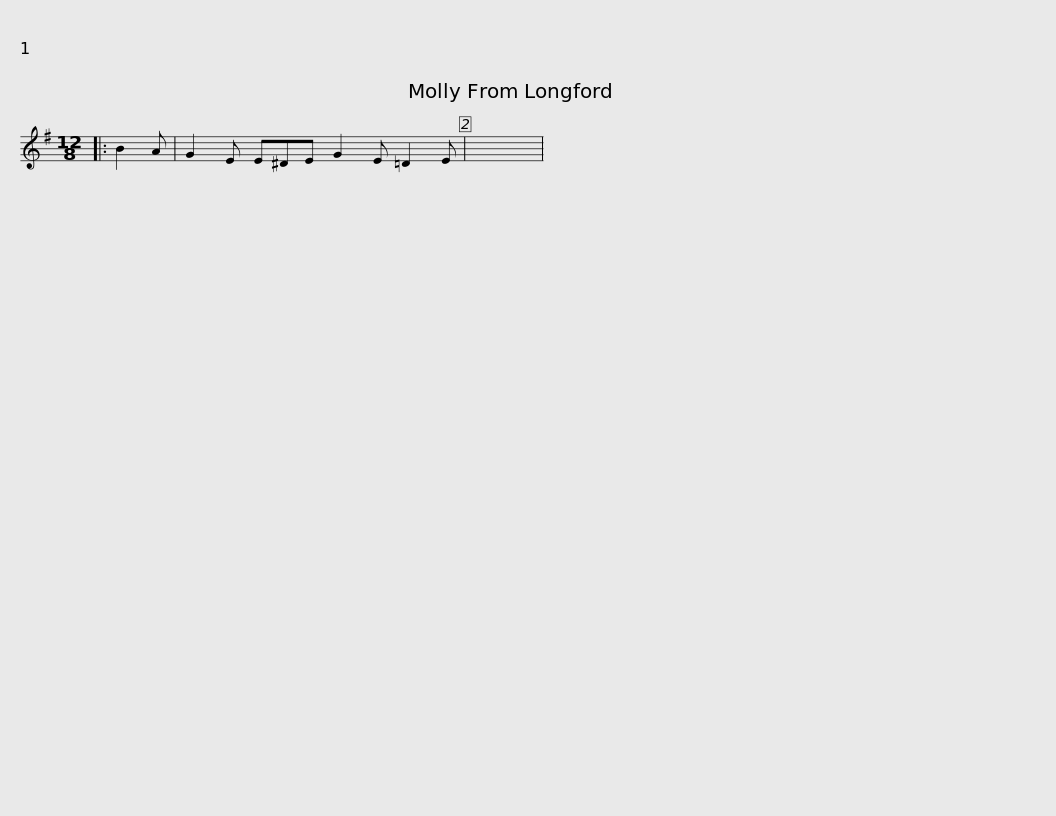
X:1
L:1/8
M:12/8
I:linebreak $
K:Emin
V:1 treble
V:1
|: B2 A | G2 E E^DE G2 E =D2 E | x12 | %3
